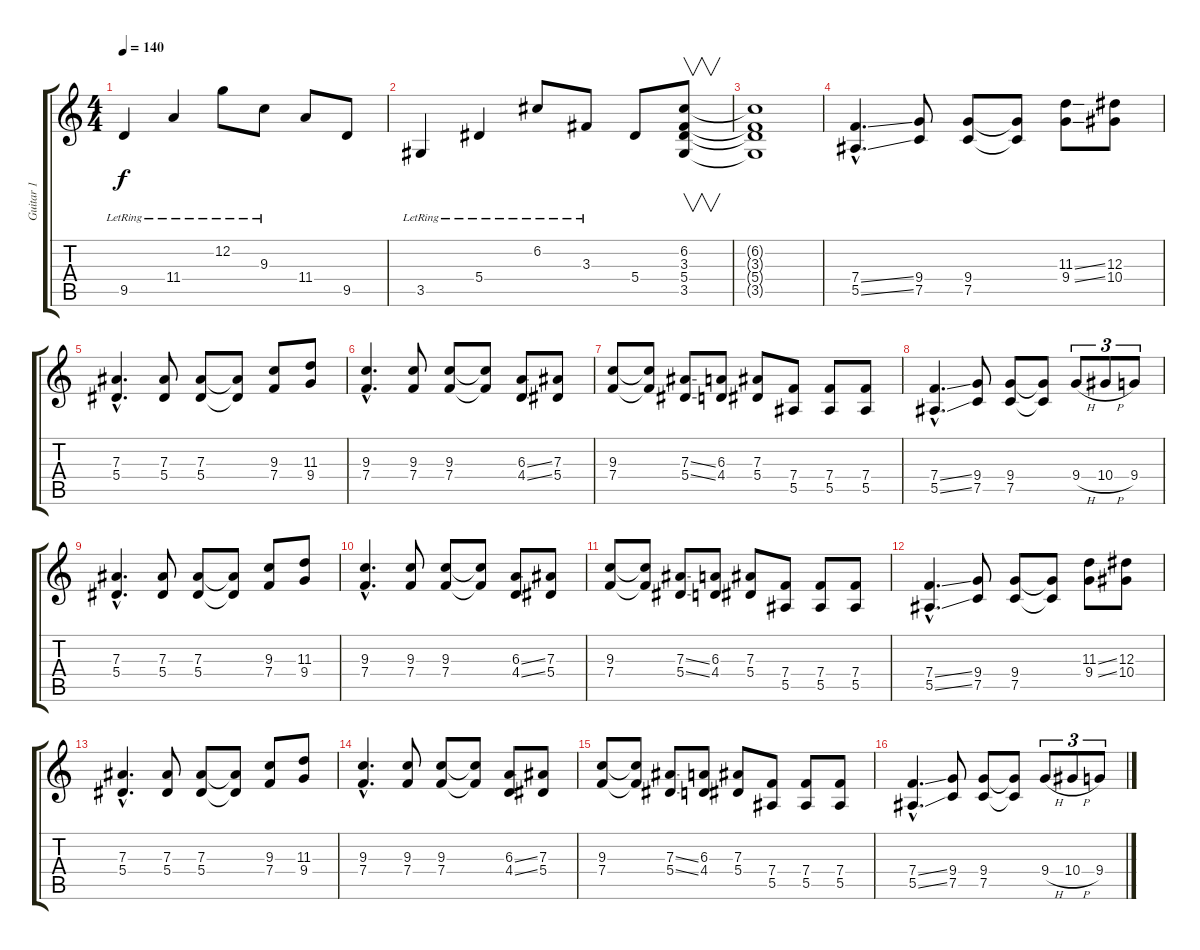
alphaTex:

\track ("Guitar 1" "Guitar 1") {instrument distortionguitar}
\staff {score tabs}
\tuning (C4 G3 Eb3 Bb2 F2 C2) {hide}
\ts (4 4)
\tempo 140
\clef g2
\ks c
9.5{lr}.4{dy f} 11.4{lr}.4 12.2{lr}.8 9.3{lr}.8 11.4.8 9.5.8 |
3.5{lr}.4 5.4{lr}.4 6.2{lr}.8 3.3{lr}.8 5.4.8 (6.2 3.3 5.4 3.5).8{v} |
(6.2{t} 3.3{t} 5.4{t} 3.5{t}).1 |
(7.4{ss hac} 5.5{ss hac}).4{d} (9.4 7.5).8 (9.4 7.5).8 (9.4{t} 7.5{t}).8 (11.3{ss} 9.4{ss}).8 (12.3 10.4).8 |
(7.3{hac} 5.4{hac}).4{d} (7.3 5.4).8 (7.3 5.4).8 (7.3{t} 5.4{t}).8 (9.3 7.4).8 (11.3 9.4).8 |
(9.3{hac} 7.4{hac}).4{d} (9.3 7.4).8 (9.3 7.4).8 (9.3{t} 7.4{t}).8 (6.3{ss} 4.4{ss}).8 (7.3 5.4).8 |
(9.3 7.4).8 (9.3{t} 7.4{t}).8 (7.3{ss} 5.4{ss}).8 (6.3 4.4).8 (7.3 5.4).8 (7.4 5.5).8 (7.4 5.5).8 (7.4 5.5).8 |
(7.4{ss hac} 5.5{ss hac}).4{d} (9.4 7.5).8 (9.4 7.5).8 (9.4{t} 7.5{t}).8 9.4{h}.8{tu (3 2)} 10.4{h}.8{tu (3 2)} 9.4.8{tu (3 2)} |
(7.3{hac} 5.4{hac}).4{d} (7.3 5.4).8 (7.3 5.4).8 (7.3{t} 5.4{t}).8 (9.3 7.4).8 (11.3 9.4).8 |
(9.3{hac} 7.4{hac}).4{d} (9.3 7.4).8 (9.3 7.4).8 (9.3{t} 7.4{t}).8 (6.3{ss} 4.4{ss}).8 (7.3 5.4).8 |
(9.3 7.4).8 (9.3{t} 7.4{t}).8 (7.3{ss} 5.4{ss}).8 (6.3 4.4).8 (7.3 5.4).8 (7.4 5.5).8 (7.4 5.5).8 (7.4 5.5).8 |
(7.4{ss hac} 5.5{ss hac}).4{d} (9.4 7.5).8 (9.4 7.5).8 (9.4{t} 7.5{t}).8 (11.3{ss} 9.4{ss}).8 (12.3 10.4).8 |
(7.3{hac} 5.4{hac}).4{d} (7.3 5.4).8 (7.3 5.4).8 (7.3{t} 5.4{t}).8 (9.3 7.4).8 (11.3 9.4).8 |
(9.3{hac} 7.4{hac}).4{d} (9.3 7.4).8 (9.3 7.4).8 (9.3{t} 7.4{t}).8 (6.3{ss} 4.4{ss}).8 (7.3 5.4).8 |
(9.3 7.4).8 (9.3{t} 7.4{t}).8 (7.3{ss} 5.4{ss}).8 (6.3 4.4).8 (7.3 5.4).8 (7.4 5.5).8 (7.4 5.5).8 (7.4 5.5).8 |
(7.4{ss hac} 5.5{ss hac}).4{d} (9.4 7.5).8 (9.4 7.5).8 (9.4{t} 7.5{t}).8 9.4{h}.8{tu (3 2)} 10.4{h}.8{tu (3 2)} 9.4.8{tu (3 2)}
